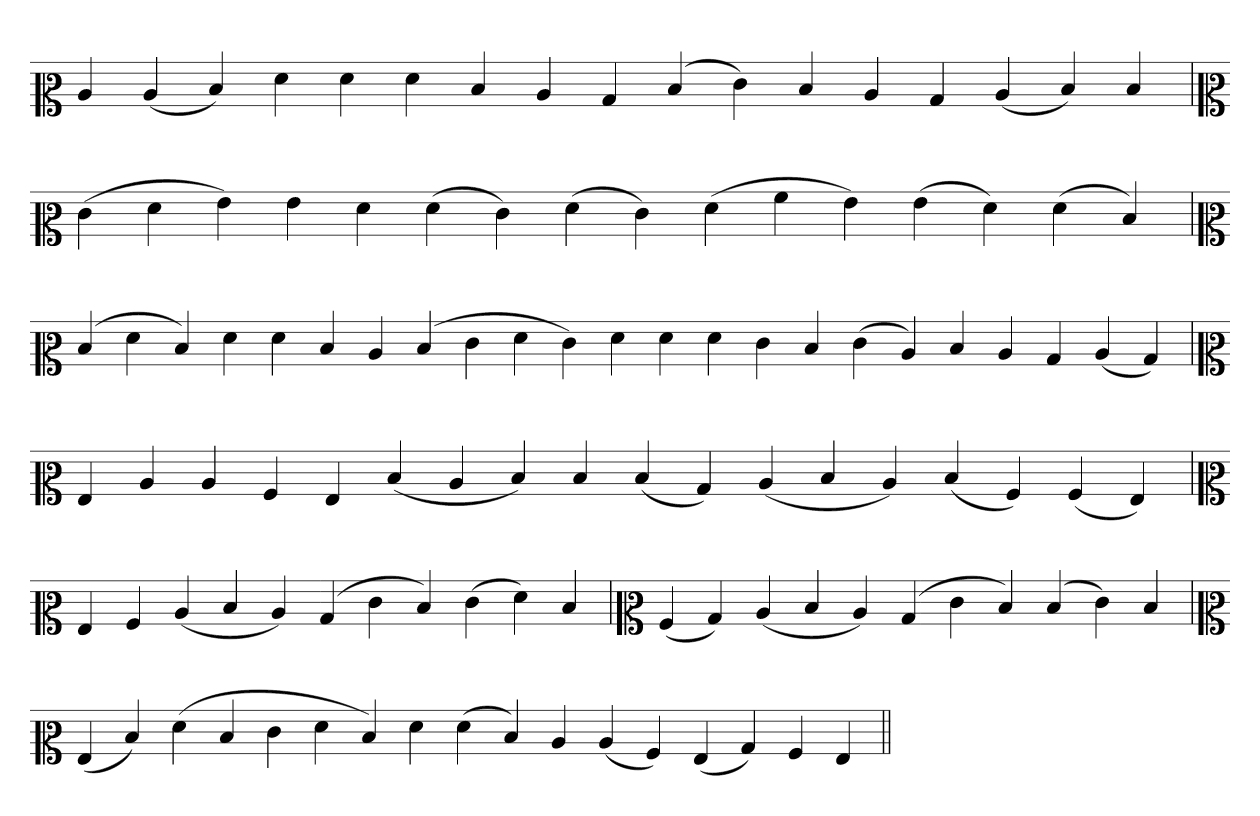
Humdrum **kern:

**kern
*part1
*staff1
*clefC2
=
4c
(4c
4d)
4f
4f
4f
4d
4c
4B
(4d
4e)
4d
4c
4B
(4c
4d)
4d
='
*clefC2
(4e
4f
4g)
4g
4f
(4f
4e)
(4f
4e)
(4f
4a
4g)
(4g
4f)
(4f
4d)
=`
*clefC2
(4d
4f
4d)
4f
4f
4d
4c
(4d
4e
4f
4e)
4f
4f
4f
4e
4d
(4e
4c)
4d
4c
4B
(4c
4B)
=
*clefC2
4G
4c
4c
4A
4G
(4d
4c
4d)
4d
(4d
4B)
(4c
4d
4c)
(4d
4A)
(4A
4G)
='
*clefC2
4G
4A
(4c
4d
4c)
(4B
4e
4d)
(4e
4f)
4d
=`
*clefC2
(4A
4B)
(4c
4d
4c)
(4B
4e
4d)
(4d
4e)
4d
='
*clefC2
(4G
4d)
(4f
4d
4e
4f
4d)
4f
(4f
4d)
4c
(4c
4A)
(4G
4B)
4A
4G
=||
*-
